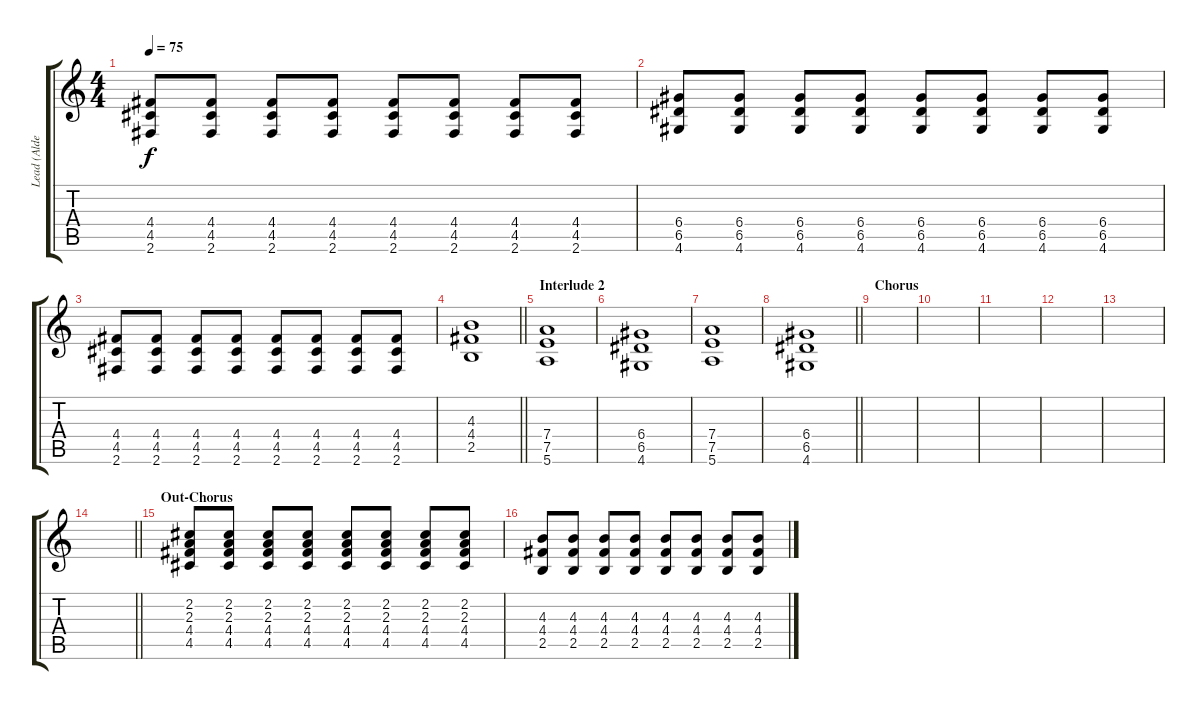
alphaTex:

\track ("Lead (Alden)" "Lead (Alde") {instrument distortionguitar}
\staff {score tabs}
\tuning (E4 B3 G3 D3 A2 E2) {hide}
\ts (4 4)
\tempo 75
\clef g2
\ks c
(4.4 4.5 2.6).8{dy f} (4.4 4.5 2.6).8 (4.4 4.5 2.6).8 (4.4 4.5 2.6).8 (4.4 4.5 2.6).8 (4.4 4.5 2.6).8 (4.4 4.5 2.6).8 (4.4 4.5 2.6).8 |
(6.4 6.5 4.6).8 (6.4 6.5 4.6).8 (6.4 6.5 4.6).8 (6.4 6.5 4.6).8 (6.4 6.5 4.6).8 (6.4 6.5 4.6).8 (6.4 6.5 4.6).8 (6.4 6.5 4.6).8 |
(4.4 4.5 2.6).8 (4.4 4.5 2.6).8 (4.4 4.5 2.6).8 (4.4 4.5 2.6).8 (4.4 4.5 2.6).8 (4.4 4.5 2.6).8 (4.4 4.5 2.6).8 (4.4 4.5 2.6).8 |
\barLineRight lightlight
(4.3 4.4 2.5).1 |
\section ("" "Interlude 2")
(7.4 7.5 5.6).1 |
(6.4 6.5 4.6).1 |
(7.4 7.5 5.6).1 |
\barLineRight lightlight
(6.4 6.5 4.6).1 |
\section ("" "Chorus")
|
|
|
|
|
\barLineRight lightlight
|
\section ("" "Out-Chorus")
(2.2 2.3 4.4 4.5).8 (2.2 2.3 4.4 4.5).8 (2.2 2.3 4.4 4.5).8 (2.2 2.3 4.4 4.5).8 (2.2 2.3 4.4 4.5).8 (2.2 2.3 4.4 4.5).8 (2.2 2.3 4.4 4.5).8 (2.2 2.3 4.4 4.5).8 |
(4.3 4.4 2.5).8 (4.3 4.4 2.5).8 (4.3 4.4 2.5).8 (4.3 4.4 2.5).8 (4.3 4.4 2.5).8 (4.3 4.4 2.5).8 (4.3 4.4 2.5).8 (4.3 4.4 2.5).8
